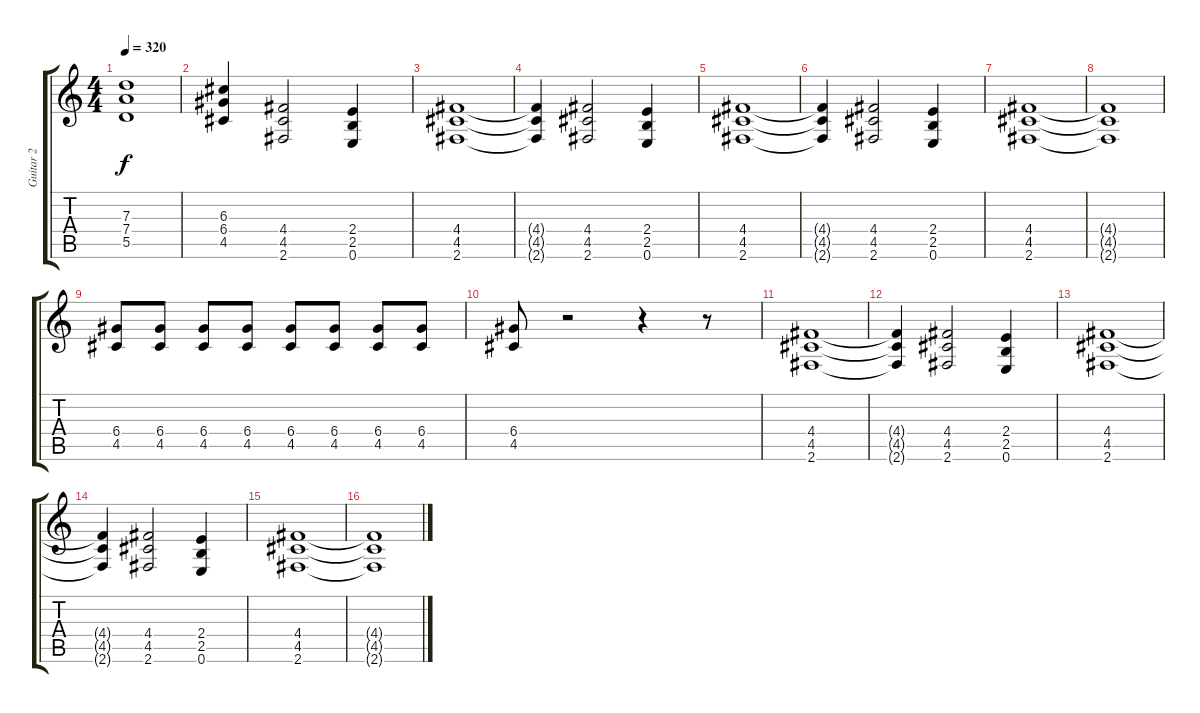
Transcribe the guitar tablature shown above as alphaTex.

\track ("Guitar 2" "Guitar 2") {instrument distortionguitar}
\staff {score tabs}
\tuning (E4 B3 G3 D3 A2 E2) {hide}
\ts (4 4)
\tempo 320
\clef g2
\ks c
(7.3 7.4 5.5).1{dy f} |
(6.3 6.4 4.5).4 (4.4 4.5 2.6).2 (2.4 2.5 0.6).4 |
(4.4 4.5 2.6).1 |
(4.4{t} 4.5{t} 2.6{t}).4 (4.4 4.5 2.6).2 (2.4 2.5 0.6).4 |
(4.4 4.5 2.6).1 |
(4.4{t} 4.5{t} 2.6{t}).4 (4.4 4.5 2.6).2 (2.4 2.5 0.6).4 |
(4.4 4.5 2.6).1 |
(4.4{t} 4.5{t} 2.6{t}).1 |
(6.4 4.5).8 (6.4 4.5).8 (6.4 4.5).8 (6.4 4.5).8 (6.4 4.5).8 (6.4 4.5).8 (6.4 4.5).8 (6.4 4.5).8 |
(6.4 4.5).8 r.2 r.4 r.8 |
(4.4 4.5 2.6).1 |
(4.4{t} 4.5{t} 2.6{t}).4 (4.4 4.5 2.6).2 (2.4 2.5 0.6).4 |
(4.4 4.5 2.6).1 |
(4.4{t} 4.5{t} 2.6{t}).4 (4.4 4.5 2.6).2 (2.4 2.5 0.6).4 |
(4.4 4.5 2.6).1 |
(4.4{t} 4.5{t} 2.6{t}).1
